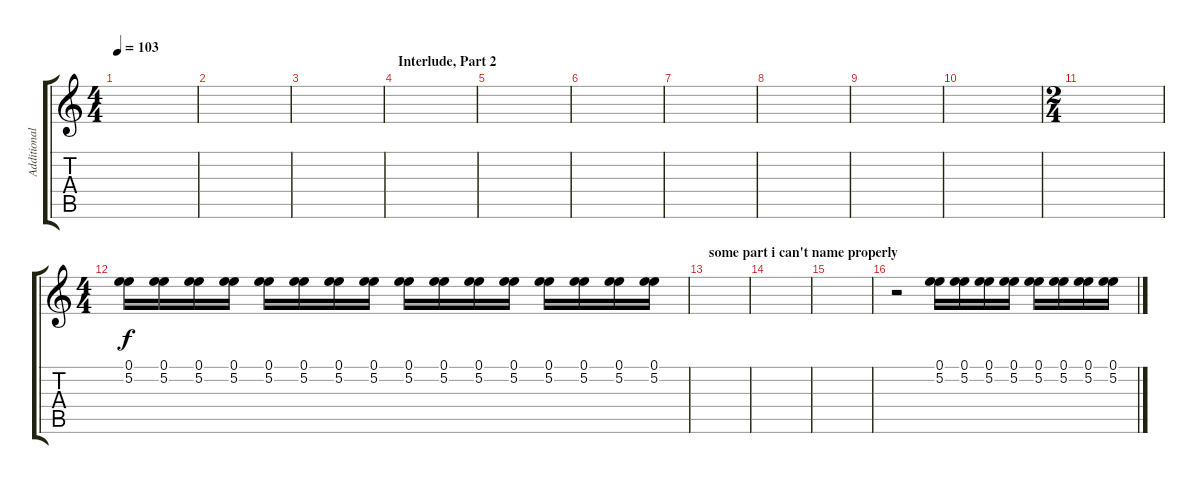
\track ("Additional Guitar" "Additional") {instrument overdrivenguitar}
\staff {score tabs}
\tuning (E4 B3 G3 D3 A2 D2) {hide}
\ts (4 4)
\tempo 103
\clef g2
\ks c
|
|
|
\section ("" "Interlude, Part 2")
|
|
|
|
|
|
|
\ts (2 4)
|
\ts (4 4)
(0.1 5.2).16 (0.1 5.2).16 (0.1 5.2).16 (0.1 5.2).16 (0.1 5.2).16 (0.1 5.2).16 (0.1 5.2).16 (0.1 5.2).16 (0.1 5.2).16 (0.1 5.2).16 (0.1 5.2).16 (0.1 5.2).16 (0.1 5.2).16 (0.1 5.2).16 (0.1 5.2).16 (0.1 5.2).16 |
\section ("" "some part i can't name properly")
|
|
|
r.2 (0.1 5.2).16 (0.1 5.2).16 (0.1 5.2).16 (0.1 5.2).16 (0.1 5.2).16 (0.1 5.2).16 (0.1 5.2).16 (0.1 5.2).16
